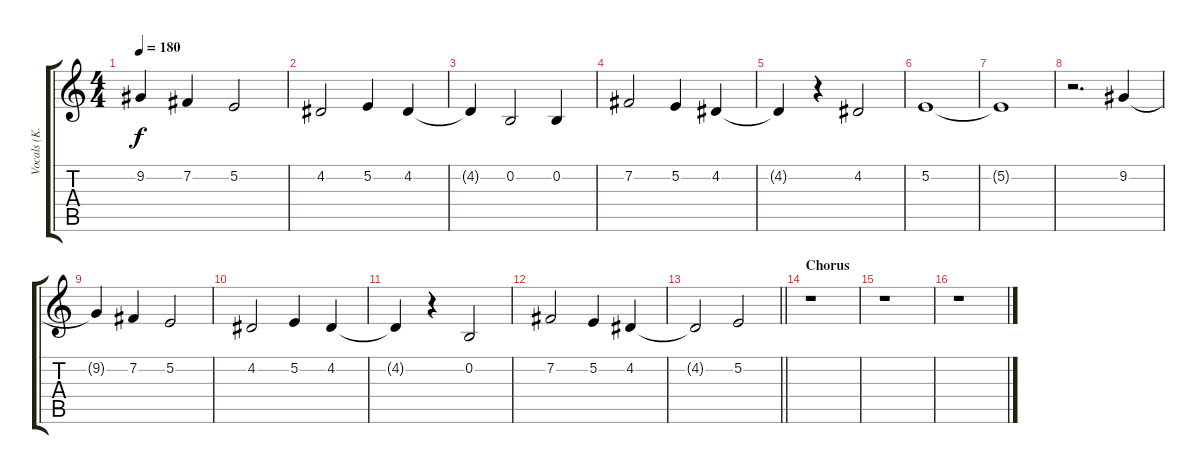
\track ("Vocals (K.H. Lee)" "Vocals (K.") {instrument flute}
\staff {score tabs}
\tuning (E4 B3 G3 D3 A2 E2) {hide}
\ts (4 4)
\tempo 180
\clef g2
\ks c
9.2{t}.4{dy f} 7.2.4 5.2.2 |
4.2.2 5.2.4 4.2.4 |
4.2{t}.4 0.2.2 0.2.4 |
7.2.2 5.2.4 4.2.4 |
4.2{t}.4 r.4 4.2.2 |
5.2.1 |
5.2{t}.1 |
r.2{d} 9.2.4 |
9.2{t}.4 7.2.4 5.2.2 |
4.2.2 5.2.4 4.2.4 |
4.2{t}.4 r.4 0.2.2 |
7.2.2 5.2.4 4.2.4 |
\barLineRight lightlight
4.2{t}.2 5.2.2 |
\section ("" "Chorus")
r.1 |
r.1 |
r.1
